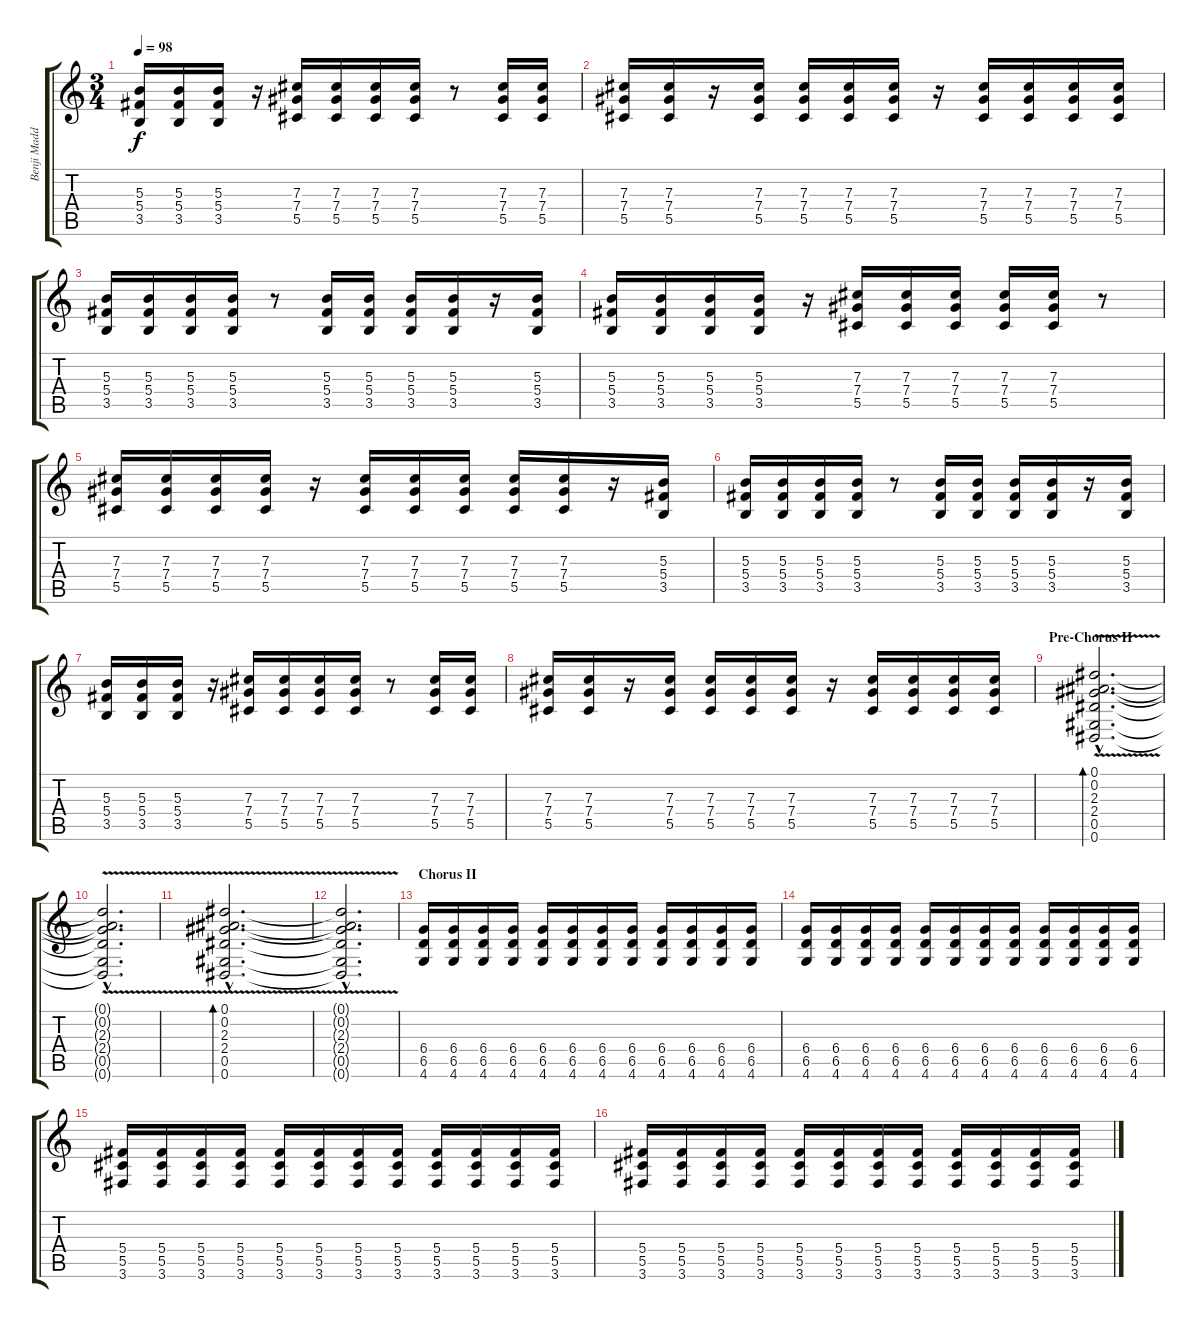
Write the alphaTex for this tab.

\track ("Benji Madden : Rhythm" "Benji Madd") {instrument distortionguitar}
\staff {score tabs}
\tuning (Eb4 Bb3 Gb3 Db3 Ab2 Eb2) {hide}
\ts (3 4)
\tempo 98
\clef g2
\ks c
(5.3 5.4 3.5).16{dy f} (5.3 5.4 3.5).16 (5.3 5.4 3.5).16 r.16 (7.3 7.4 5.5).16 (7.3 7.4 5.5).16 (7.3 7.4 5.5).16 (7.3 7.4 5.5).16 r.8 (7.3 7.4 5.5).16 (7.3 7.4 5.5).16 |
(7.3 7.4 5.5).16 (7.3 7.4 5.5).16 r.16 (7.3 7.4 5.5).16 (7.3 7.4 5.5).16 (7.3 7.4 5.5).16 (7.3 7.4 5.5).16 r.16 (7.3 7.4 5.5).16 (7.3 7.4 5.5).16 (7.3 7.4 5.5).16 (7.3 7.4 5.5).16 |
(5.3 5.4 3.5).16 (5.3 5.4 3.5).16 (5.3 5.4 3.5).16 (5.3 5.4 3.5).16 r.8 (5.3 5.4 3.5).16 (5.3 5.4 3.5).16 (5.3 5.4 3.5).16 (5.3 5.4 3.5).16 r.16 (5.3 5.4 3.5).16 |
(5.3 5.4 3.5).16 (5.3 5.4 3.5).16 (5.3 5.4 3.5).16 (5.3 5.4 3.5).16 r.16 (7.3 7.4 5.5).16 (7.3 7.4 5.5).16 (7.3 7.4 5.5).16 (7.3 7.4 5.5).16 (7.3 7.4 5.5).16 r.8 |
(7.3 7.4 5.5).16 (7.3 7.4 5.5).16 (7.3 7.4 5.5).16 (7.3 7.4 5.5).16 r.16 (7.3 7.4 5.5).16 (7.3 7.4 5.5).16 (7.3 7.4 5.5).16 (7.3 7.4 5.5).16 (7.3 7.4 5.5).16 r.16 (5.3 5.4 3.5).16 |
(5.3 5.4 3.5).16 (5.3 5.4 3.5).16 (5.3 5.4 3.5).16 (5.3 5.4 3.5).16 r.8 (5.3 5.4 3.5).16 (5.3 5.4 3.5).16 (5.3 5.4 3.5).16 (5.3 5.4 3.5).16 r.16 (5.3 5.4 3.5).16 |
(5.3 5.4 3.5).16 (5.3 5.4 3.5).16 (5.3 5.4 3.5).16 r.16 (7.3 7.4 5.5).16 (7.3 7.4 5.5).16 (7.3 7.4 5.5).16 (7.3 7.4 5.5).16 r.8 (7.3 7.4 5.5).16 (7.3 7.4 5.5).16 |
(7.3 7.4 5.5).16 (7.3 7.4 5.5).16 r.16 (7.3 7.4 5.5).16 (7.3 7.4 5.5).16 (7.3 7.4 5.5).16 (7.3 7.4 5.5).16 r.16 (7.3 7.4 5.5).16 (7.3 7.4 5.5).16 (7.3 7.4 5.5).16 (7.3 7.4 5.5).16 |
\section ("" "Pre-Chorus II")
(0.1{v hac} 0.2{v hac} 2.3{v hac} 2.4{v hac} 0.5{v hac} 0.6{v hac}).2{d bd 240 instrument electricguitarclean} |
(0.1{hac t} 0.2{hac t} 2.3{hac t} 2.4{hac t} 0.5{hac t} 0.6{hac t}).2{d} |
(0.1{v hac} 0.2{v hac} 2.3{v hac} 2.4{v hac} 0.5{v hac} 0.6{v hac}).2{d bd 240} |
(0.1{hac t} 0.2{hac t} 2.3{hac t} 2.4{hac t} 0.5{hac t} 0.6{hac t}).2{d} |
\section ("" "Chorus II")
(6.4 6.5 4.6).16{instrument distortionguitar} (6.4 6.5 4.6).16 (6.4 6.5 4.6).16 (6.4 6.5 4.6).16 (6.4 6.5 4.6).16 (6.4 6.5 4.6).16 (6.4 6.5 4.6).16 (6.4 6.5 4.6).16 (6.4 6.5 4.6).16 (6.4 6.5 4.6).16 (6.4 6.5 4.6).16 (6.4 6.5 4.6).16 |
(6.4 6.5 4.6).16 (6.4 6.5 4.6).16 (6.4 6.5 4.6).16 (6.4 6.5 4.6).16 (6.4 6.5 4.6).16 (6.4 6.5 4.6).16 (6.4 6.5 4.6).16 (6.4 6.5 4.6).16 (6.4 6.5 4.6).16 (6.4 6.5 4.6).16 (6.4 6.5 4.6).16 (6.4 6.5 4.6).16 |
(5.4 5.5 3.6).16 (5.4 5.5 3.6).16 (5.4 5.5 3.6).16 (5.4 5.5 3.6).16 (5.4 5.5 3.6).16 (5.4 5.5 3.6).16 (5.4 5.5 3.6).16 (5.4 5.5 3.6).16 (5.4 5.5 3.6).16 (5.4 5.5 3.6).16 (5.4 5.5 3.6).16 (5.4 5.5 3.6).16 |
(5.4 5.5 3.6).16 (5.4 5.5 3.6).16 (5.4 5.5 3.6).16 (5.4 5.5 3.6).16 (5.4 5.5 3.6).16 (5.4 5.5 3.6).16 (5.4 5.5 3.6).16 (5.4 5.5 3.6).16 (5.4 5.5 3.6).16 (5.4 5.5 3.6).16 (5.4 5.5 3.6).16 (5.4 5.5 3.6).16
